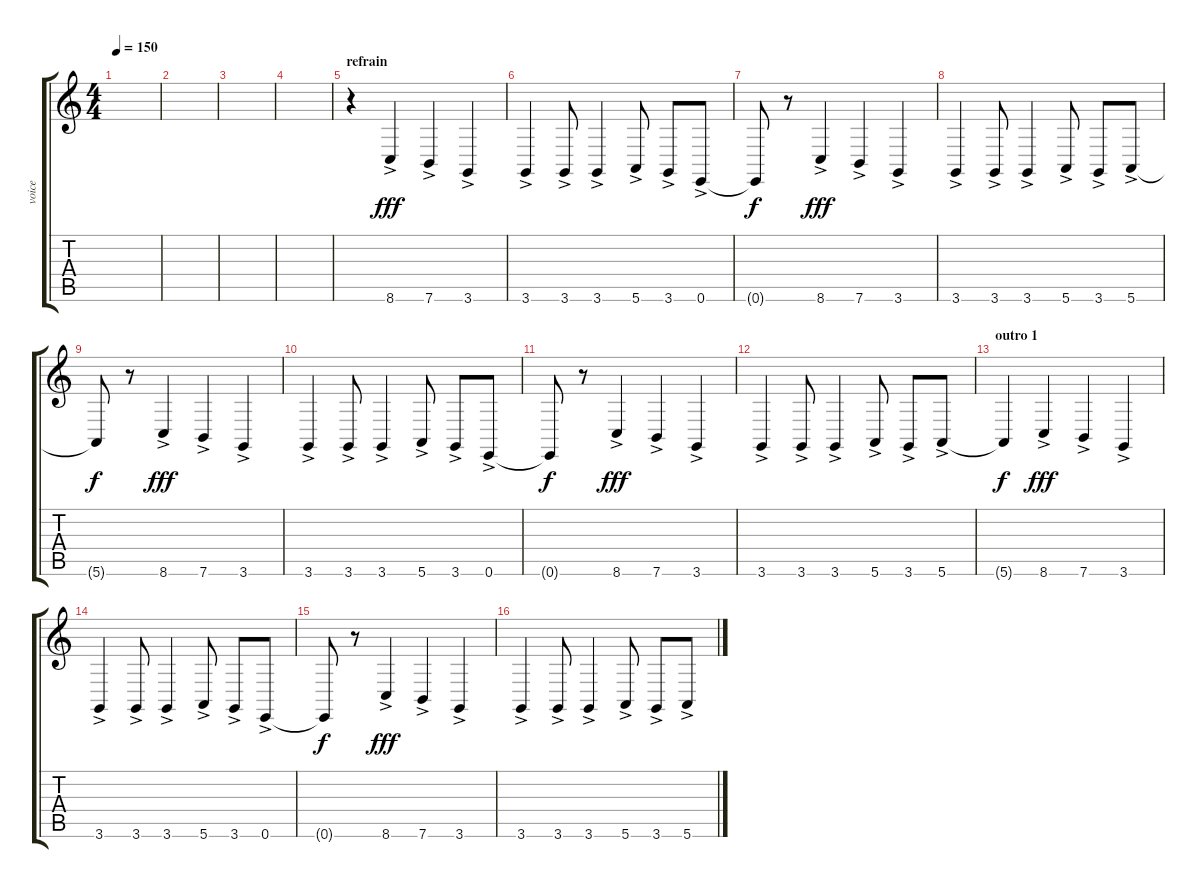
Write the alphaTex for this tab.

\track ("voice " "voice ") {instrument baritonesax}
\staff {score tabs}
\tuning (E4 B3 G3 D3 A2 E2) {hide}
\ts (4 4)
\tempo 150
\clef g2
\ks c
|
|
|
|
\section ("" "refrain")
r.4 8.6{ac}.4{dy fff} 7.6{ac}.4 3.6{ac}.4 |
3.6{ac}.4 3.6{ac}.8 3.6{ac}.4 5.6{ac}.8 3.6{ac}.8 0.6{ac}.8 |
0.6{t}.8{dy f} r.8 8.6{ac}.4{dy fff} 7.6{ac}.4 3.6{ac}.4 |
3.6{ac}.4 3.6{ac}.8 3.6{ac}.4 5.6{ac}.8 3.6{ac}.8 5.6{ac}.8 |
5.6{t}.8{dy f} r.8 8.6{ac}.4{dy fff} 7.6{ac}.4 3.6{ac}.4 |
3.6{ac}.4 3.6{ac}.8 3.6{ac}.4 5.6{ac}.8 3.6{ac}.8 0.6{ac}.8 |
0.6{t}.8{dy f} r.8 8.6{ac}.4{dy fff} 7.6{ac}.4 3.6{ac}.4 |
3.6{ac}.4 3.6{ac}.8 3.6{ac}.4 5.6{ac}.8 3.6{ac}.8 5.6{ac}.8 |
\section ("" "outro 1")
5.6{t}.4{dy f} 8.6{ac}.4{dy fff} 7.6{ac}.4 3.6{ac}.4 |
3.6{ac}.4 3.6{ac}.8 3.6{ac}.4 5.6{ac}.8 3.6{ac}.8 0.6{ac}.8 |
0.6{t}.8{dy f} r.8 8.6{ac}.4{dy fff} 7.6{ac}.4 3.6{ac}.4 |
3.6{ac}.4 3.6{ac}.8 3.6{ac}.4 5.6{ac}.8 3.6{ac}.8 5.6{ac}.8
